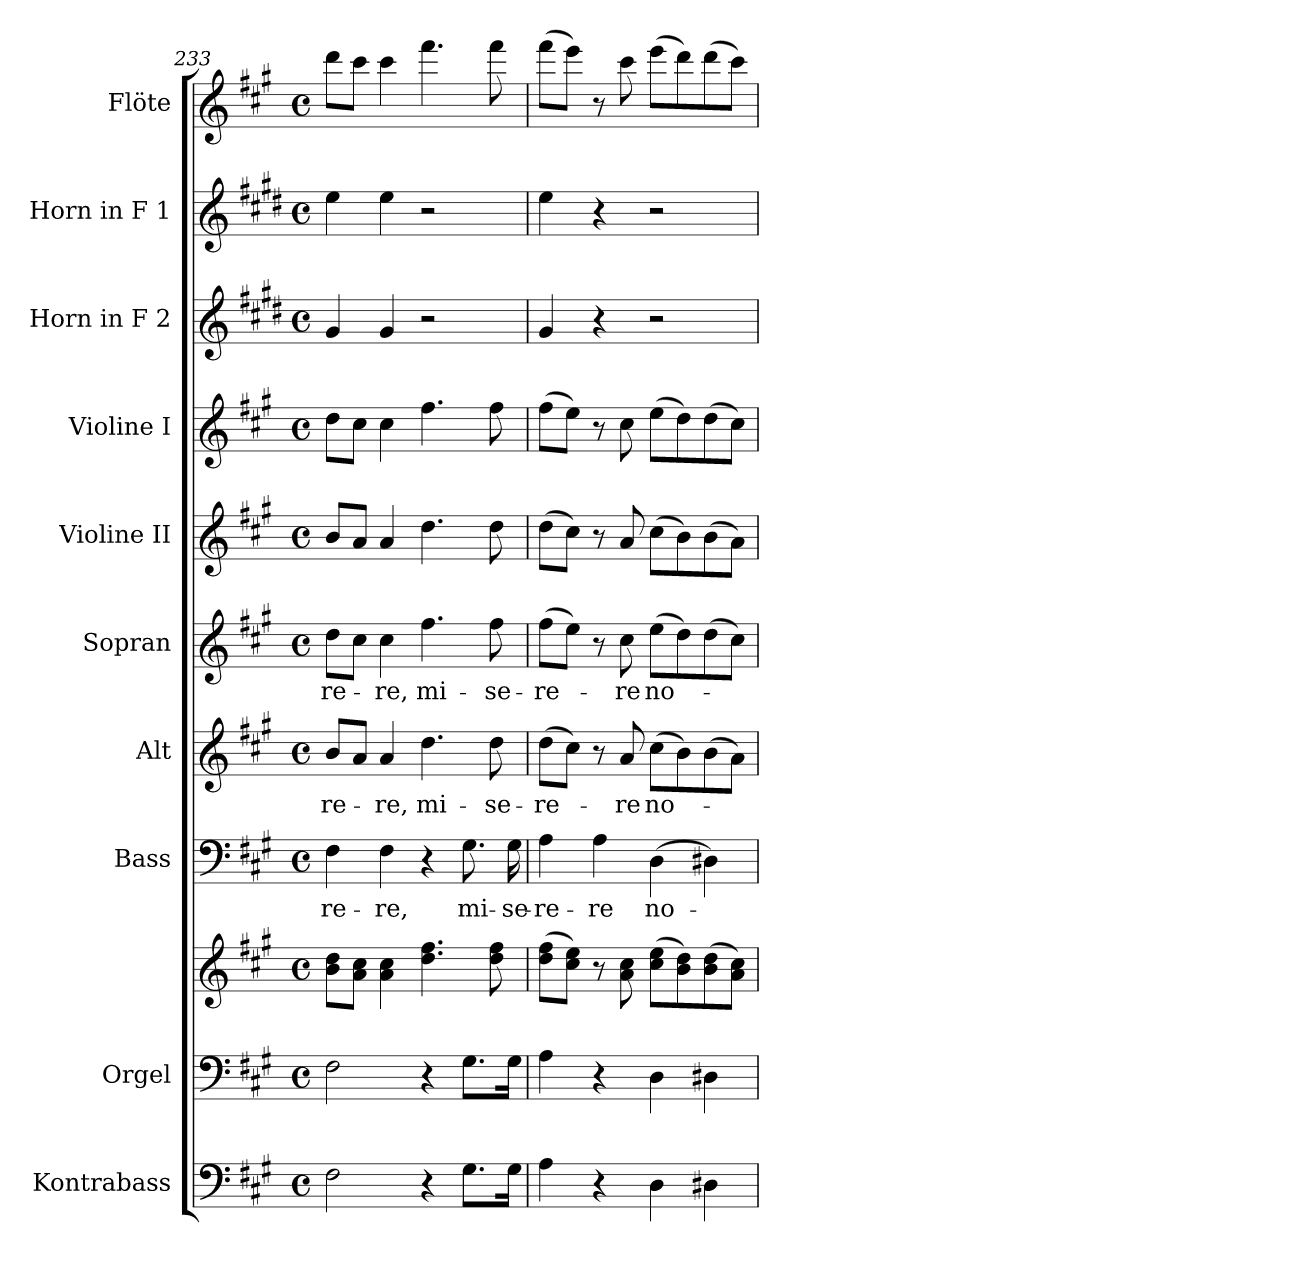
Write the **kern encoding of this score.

**kern	**kern	**kern	**kern	**text	**kern	**text	**kern	**text	**kern	**kern	**kern	**kern	**kern
*part10	*part9	*part9	*part8	*part8	*part7	*part7	*part6	*part6	*part5	*part4	*part3	*part2	*part1
*staff11	*staff10	*staff9	*staff8	*staff8	*staff7	*staff7	*staff6	*staff6	*staff5	*staff4	*staff3	*staff2	*staff1
*I"Kontrabass	*I"Orgel	*	*I"Bass	*	*I"Alt	*	*I"Sopran	*	*I"Violine II	*I"Violine I	*I"Horn in F 2	*I"Horn in F 1	*I"Flöte
*I'Kb.	*I'Org.	*	*I'B.	*	*I'A.	*	*I'S.	*	*I'Vl. II	*I'Vl. I	*	*	*I'Fl.
!!LO:PB:g=z
*clefF4	*clefF4	*clefG2	*clefF4	*	*clefG2	*	*clefG2	*	*clefG2	*clefG2	*clefG2	*clefG2	*clefG2
*ITrd7c12	*	*	*	*	*	*	*	*	*	*	*ITrd4c7	*ITrd4c7	*
*k[f#c#g#]	*k[f#c#g#]	*k[f#c#g#]	*k[f#c#g#]	*	*k[f#c#g#]	*	*k[f#c#g#]	*	*k[f#c#g#]	*k[f#c#g#]	*k[f#c#g#]	*k[f#c#g#]	*k[f#c#g#]
*A:	*A:	*A:	*A:	*	*A:	*	*A:	*	*A:	*A:	*A:	*A:	*A:
*M4/4	*M4/4	*M4/4	*M4/4	*	*M4/4	*	*M4/4	*	*M4/4	*M4/4	*M4/4	*M4/4	*M4/4
*met(c)	*met(c)	*met(c)	*met(c)	*	*met(c)	*	*met(c)	*	*met(c)	*met(c)	*met(c)	*met(c)	*met(c)
=233	=233	=233	=233	=233	=233	=233	=233	=233	=233	=233	=233	=233	=233
!	!	!	!	!LO:LY:b	!	!LO:LY:b	!	!LO:LY:b	!	!	!	!	!
2FF#\	2F#\	8b\ 8dd\L	4F#\	-re-	8b/L	-re-	8dd\L	-re-	8b/L	8dd\L	4c#/	4a\	8ddd\L
.	.	8a\ 8cc#\J	.	.	8a/J	.	8cc#\J	.	8a/J	8cc#\J	.	.	8ccc#\J
!	!	!	!	!LO:LY:b	!	!LO:LY:b	!	!LO:LY:b	!	!	!	!	!
.	.	4a\ 4cc#\	4F#\	-re,	4a/	-re,	4cc#\	-re,	4a/	4cc#\	4c#/	4a\	4ccc#\
!	!	!	!	!	!	!LO:LY:b	!	!LO:LY:b	!	!	!	!	!
4r	4r	4.dd\ 4.ff#\	4r	.	4.dd\	mi-	4.ff#\	mi-	4.dd\	4.ff#\	2r	2r	4.fff#\
!	!	!	!	!LO:LY:b	!	!	!	!	!	!	!	!	!
8.GG#\L	8.G#\L	.	8.G#\	mi-	.	.	.	.	.	.	.	.	.
!	!	!	!	!	!	!LO:LY:b	!	!LO:LY:b	!	!	!	!	!
.	.	8dd\ 8ff#\	.	.	8dd\	-se-	8ff#\	-se-	8dd\	8ff#\	.	.	8fff#\
!	!	!	!	!LO:LY:b	!	!	!	!	!	!	!	!	!
16GG#\Jk	16G#\Jk	.	16G#\	-se-	.	.	.	.	.	.	.	.	.
=234	=234	=234	=234	=234	=234	=234	=234	=234	=234	=234	=234	=234	=234
!	!	!	!	!LO:LY:b	!	!LO:LY:b	!	!LO:LY:b	!	!	!	!	!
4AA\	4A\	(>8dd\ 8ff#\L	4A\	-re-	(>8dd\L	-re-	(>8ff#\L	-re-	(>8dd\L	(>8ff#\L	4c#/	4a\	(>8fff#\L
.	.	8cc#\ 8ee\J)	.	.	8cc#\J)	.	8ee\J)	.	8cc#\J)	8ee\J)	.	.	8eee\J)
!	!	!	!	!LO:LY:b	!	!	!	!	!	!	!	!	!
4r	4r	8r	4A\	-re	8r	.	8r	.	8r	8r	4r	4r	8r
!	!	!	!	!	!	!LO:LY:b	!	!LO:LY:b	!	!	!	!	!
.	.	8a\ 8cc#\	.	.	8a/	-re	8cc#\	-re	8a/	8cc#\	.	.	8ccc#\
!	!	!	!	!LO:LY:b	!	!LO:LY:b	!	!LO:LY:b	!	!	!	!	!
4DD\	4D\	(>8cc#\ 8ee\L	(>4D\	no-	(>8cc#\L	no-	(>8ee\L	no-	(>8cc#\L	(>8ee\L	2r	2r	(>8eee\L
.	.	8b\ 8dd\)	.	.	8b\)	.	8dd\)	.	8b\)	8dd\)	.	.	8ddd\)
4DD#X\	4D#X\	(>8b\ 8dd\	4D#X\)	.	(>8b\	.	(>8dd\	.	(>8b\	(>8dd\	.	.	(>8ddd\
.	.	8a\ 8cc#\J)	.	.	8a\J)	.	8cc#\J)	.	8a\J)	8cc#\J)	.	.	8ccc#\J)
=	=	=	=	=	=	=	=	=	=	=	=	=	=
*-	*-	*-	*-	*-	*-	*-	*-	*-	*-	*-	*-	*-	*-
